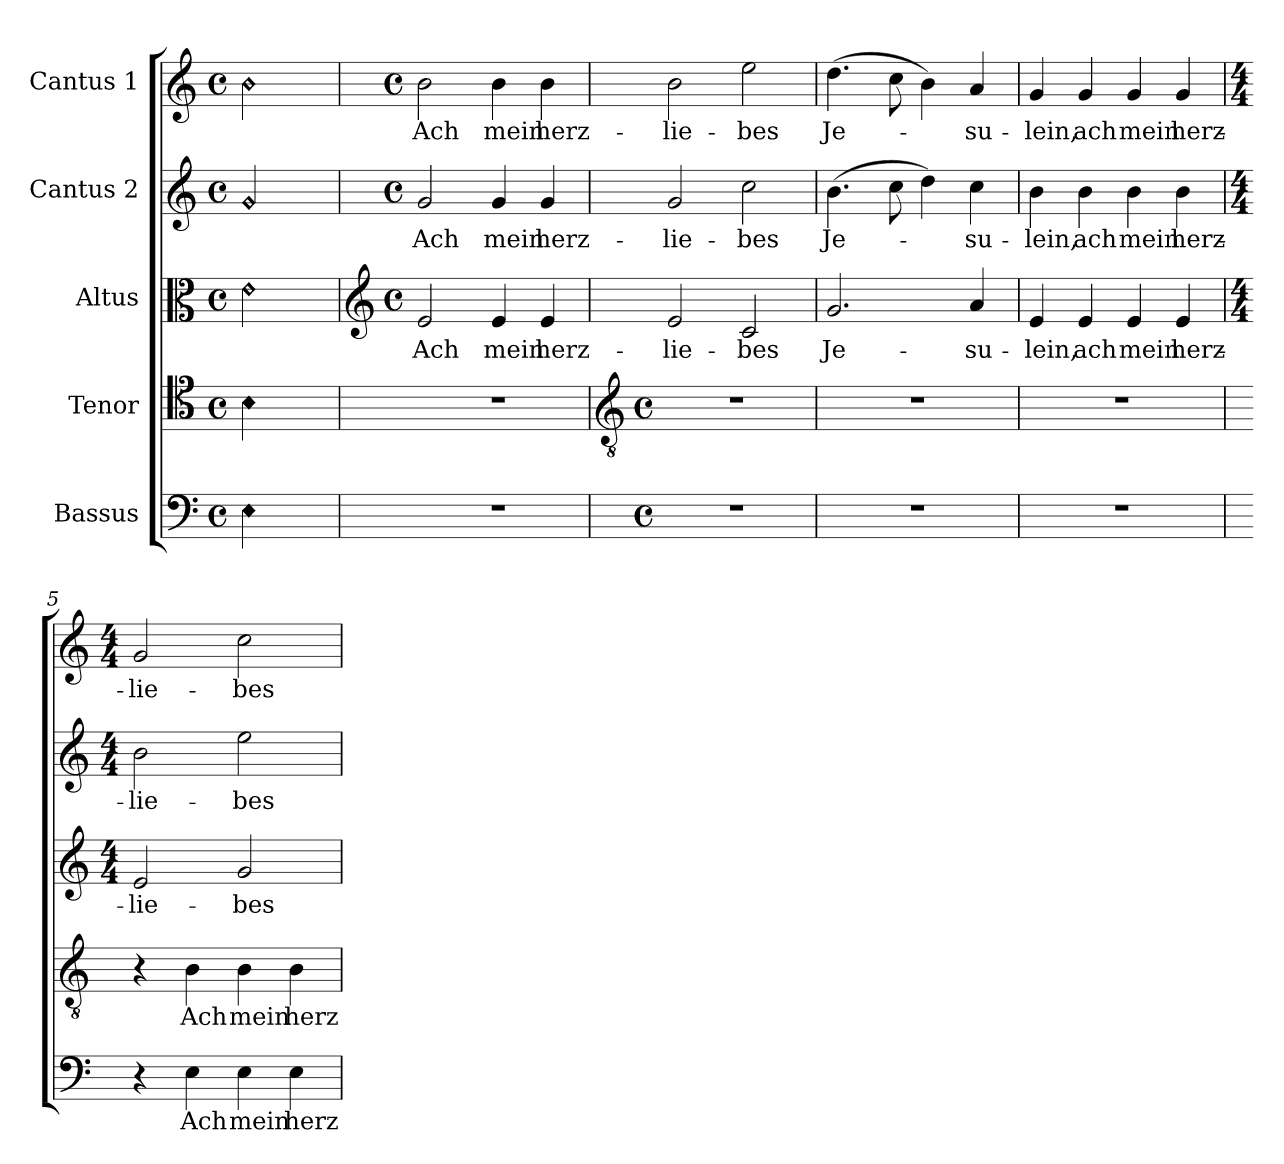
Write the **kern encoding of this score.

**kern	**text	**kern	**text	**kern	**text	**kern	**text	**kern	**text
*part5	*part5	*part4	*part4	*part3	*part3	*part2	*part2	*part1	*part1
*staff5	*staff5	*staff4	*staff4	*staff3	*staff3	*staff2	*staff2	*staff1	*staff1
*I"Bassus	*	*I"Tenor	*	*I"Altus	*	*I"Cantus 2	*	*I"Cantus 1	*
*clefF4	*	*clefC4	*	*clefC3	*	*clefG2	*	*clefG2	*
*k[]	*	*k[]	*	*k[]	*	*k[]	*	*k[]	*
*C:	*	*C:	*	*C:	*	*C:	*	*C:	*
*M4/4	*	*M4/4	*	*M4/4	*	*M4/4	*	*M4/4	*
*met(c)	*	*met(c)	*	*met(c)	*	*met(c)	*	*met(c)	*
=	=	=	=	=	=	=	=	=	=
!LO:N:head=diamond	!	!LO:N:head=diamond	!	!LO:N:head=diamond	!	!LO:N:head=diamond	!	!LO:N:head=diamond	!
4E	.	4B	.	2e	.	2g	.	2b	.
4ryy	.	4ryy	.	.	.	.	.	.	.
!!LO:LB:g=z
=1	=1	=1	=1	=1	=1	=1	=1	=1	=1
*	*	*	*	*clefG2	*	*	*	*	*
*	*	*	*	*M4/4	*	*M4/4	*	*M4/4	*
*	*	*	*	*met(c)	*	*met(c)	*	*met(c)	*
!	!	!	!	!	!LO:LY:b	!	!LO:LY:b	!	!LO:LY:b
1r	.	1r	.	2e	Ach	2g	Ach	2b	Ach
!	!	!	!	!	!LO:LY:b	!	!LO:LY:b	!	!LO:LY:b
.	.	.	.	4e	mein	4g	mein	4b	mein
!	!	!	!	!	!LO:LY:b	!	!LO:LY:b	!	!LO:LY:b
.	.	.	.	4e	herz-	4g	herz-	4b	herz-
!!LO:LB:g=z
=2	=2	=2	=2	=2	=2	=2	=2	=2	=2
*	*	*clefGv2	*	*	*	*	*	*	*
*M4/4	*	*M4/4	*	*	*	*	*	*	*
*met(c)	*	*met(c)	*	*	*	*	*	*	*
!	!	!	!	!	!LO:LY:b	!	!LO:LY:b	!	!LO:LY:b
1r	.	1r	.	2e	-lie-	2g	-lie-	2b	-lie-
!	!	!	!	!	!LO:LY:b	!	!LO:LY:b	!	!LO:LY:b
.	.	.	.	2c	-bes	2cc	-bes	2ee	-bes
=3	=3	=3	=3	=3	=3	=3	=3	=3	=3
!	!	!	!	!	!LO:LY:b	!	!LO:LY:b	!	!LO:LY:b
1r	.	1r	.	2.g	Je-	(>4.b	Je-	(>4.dd	Je-
.	.	.	.	.	.	8cc	.	8cc	.
.	.	.	.	.	.	4dd)	.	4b)	.
!	!	!	!	!	!LO:LY:b	!	!LO:LY:b	!	!LO:LY:b
.	.	.	.	4a	-su-	4cc	-su-	4a	-su-
=4	=4	=4	=4	=4	=4	=4	=4	=4	=4
!	!	!	!	!	!LO:LY:b	!	!LO:LY:b	!	!LO:LY:b
1r	.	1r	.	4e	-lein,	4b	-lein,	4g	-lein,
!	!	!	!	!	!LO:LY:b	!	!LO:LY:b	!	!LO:LY:b
.	.	.	.	4e	ach	4b	ach	4g	ach
!	!	!	!	!	!LO:LY:b	!	!LO:LY:b	!	!LO:LY:b
.	.	.	.	4e	mein	4b	mein	4g	mein
!	!	!	!	!	!LO:LY:b	!	!LO:LY:b	!	!LO:LY:b
.	.	.	.	4e	herz-	4b	herz-	4g	herz-
!!LO:LB:g=z
=5	=5	=5	=5	=5	=5	=5	=5	=5	=5
*	*	*	*	*M4/4	*	*M4/4	*	*M4/4	*
!	!	!	!	!	!LO:LY:b	!	!LO:LY:b	!	!LO:LY:b
4r	.	4r	.	2e	-lie-	2b	-lie-	2g	-lie-
!	!LO:LY:b	!	!LO:LY:b	!	!	!	!	!	!
4E	Ach	4B	Ach	.	.	.	.	.	.
!	!LO:LY:b	!	!LO:LY:b	!	!LO:LY:b	!	!LO:LY:b	!	!LO:LY:b
4E	mein	4B	mein	2g	-bes	2ee	-bes	2cc	-bes
!	!LO:LY:b	!	!LO:LY:b	!	!	!	!	!	!
4E	herz-	4B	herz-	.	.	.	.	.	.
=	=	=	=	=	=	=	=	=	=
*-	*-	*-	*-	*-	*-	*-	*-	*-	*-
